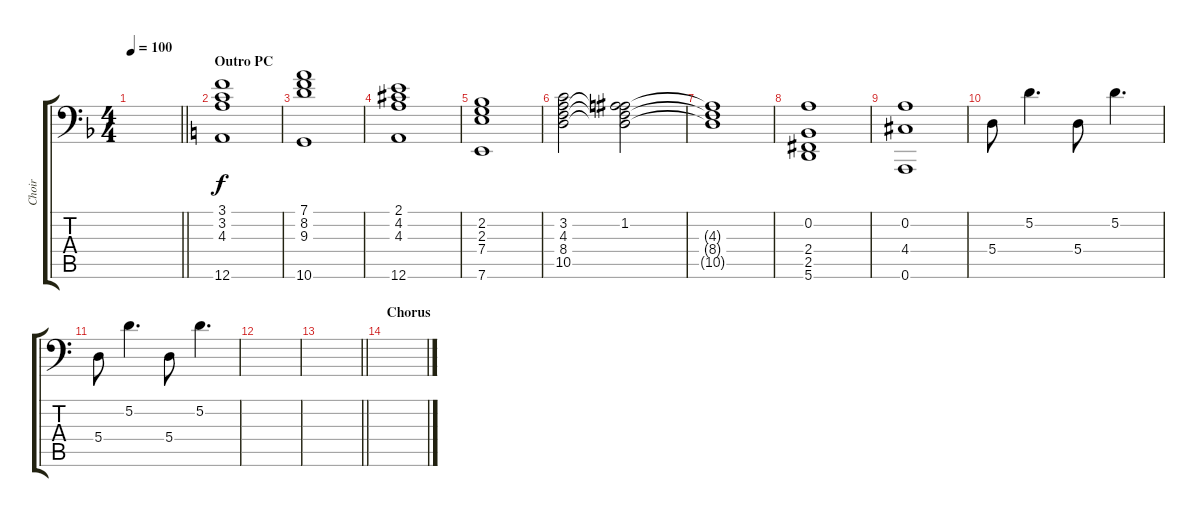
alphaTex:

\track ("Choir" "Choir") {instrument choiraahs}
\staff {score tabs}
\tuning (D4 A3 F3 A2 E2 A1) {hide}
\ts (4 4)
\tempo 100
\clef f4
\barLineRight lightlight
\ks dminor
|
\section ("" "Outro PC")
\ks c
(3.1 3.2 4.3 12.6).1{volume 9 instrument pad2warm} |
(7.1 8.2 9.3 10.6).1 |
(2.1 4.2 4.3 12.6).1 |
(2.2 2.3 7.4 7.6).1 |
(3.2 4.3 8.4 10.5).2 (1.2 4.3{t} 8.4{t} 10.5{t}).2 |
(4.3{t} 8.4{t} 10.5{t}).1 |
(0.2 2.4 2.5 5.6).1 |
(0.2 4.4 0.6).1 |
5.4.8 5.2.4{d} 5.4.8 5.2.4{d} |
5.4.8 5.2.4{d} 5.4.8 5.2.4{d} |
|
\barLineRight lightlight
|
\section ("" "Chorus")
